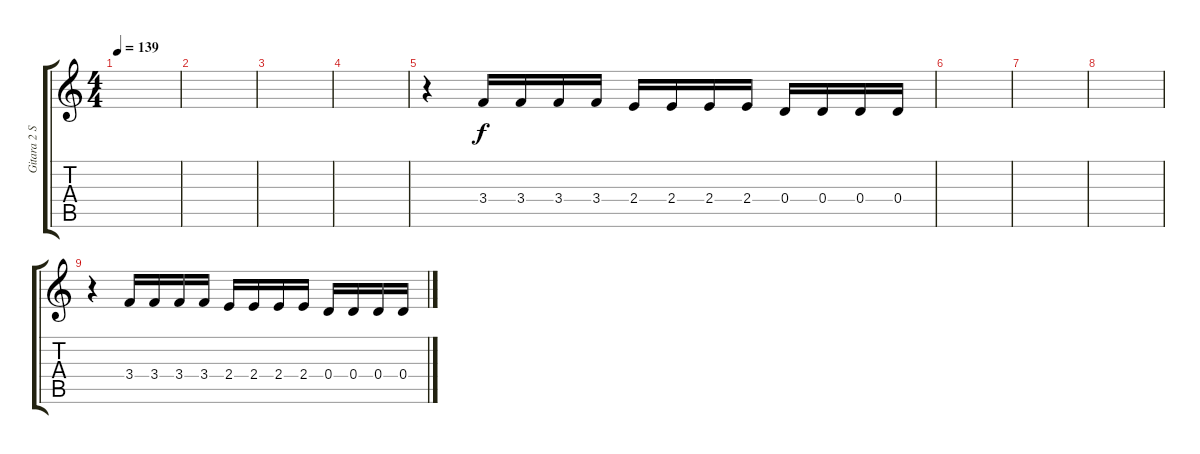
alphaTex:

\track ("Gitara 2 Solo" "Gitara 2 S") {instrument overdrivenguitar}
\staff {score tabs}
\tuning (E4 B3 G3 D3 A2 E2) {hide}
\ts (4 4)
\tempo 139
\clef g2
\ks c
|
|
|
|
r.4 3.4.16 3.4.16 3.4.16 3.4.16 2.4.16 2.4.16 2.4.16 2.4.16 0.4.16 0.4.16 0.4.16 0.4.16 |
|
|
|
r.4 3.4.16 3.4.16 3.4.16 3.4.16 2.4.16 2.4.16 2.4.16 2.4.16 0.4.16 0.4.16 0.4.16 0.4.16
